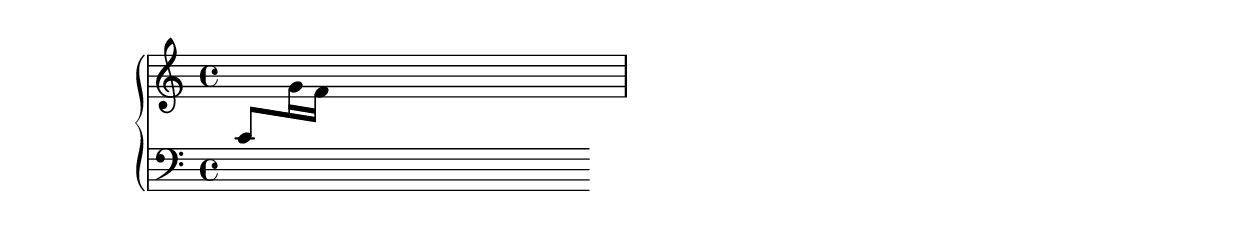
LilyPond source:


\version "2.3.8"
\header{
	texidoc="@cindex Beam Isknee

Beams can be placed across a @code{PianoStaff}.

"

}
\score{
	\context PianoStaff <<
	\context Staff=one \relative c'{
		s1
	}
	\context Staff=two \relative c'{
		\clef bass
% no knee
		\stemUp  c8[ \change Staff=one \stemDown g'16 f]
		s8
		s2
	}
	>>
	\paper{
 		raggedright = ##t
	}
}



